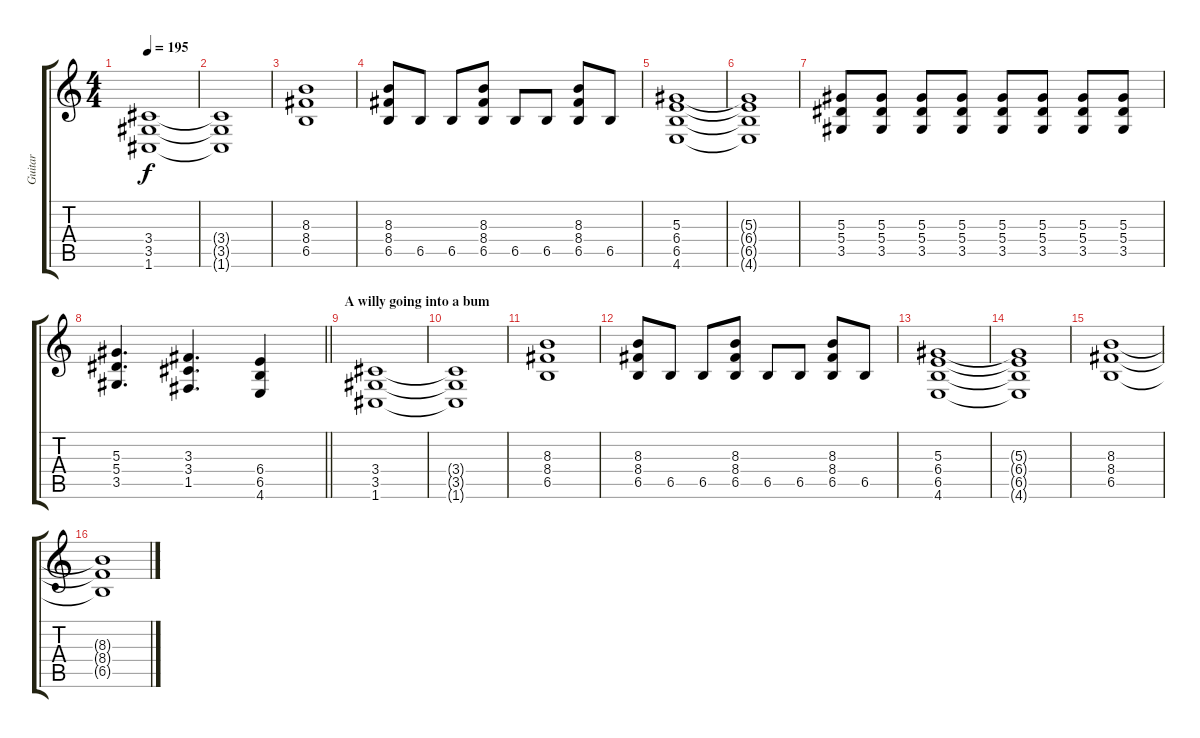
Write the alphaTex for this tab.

\track ("Guitar" "Guitar") {instrument distortionguitar}
\staff {score tabs}
\tuning (C4 G3 Eb3 Bb2 F2 C2) {hide}
\ts (4 4)
\tempo 195
\clef g2
\ks c
(3.4 3.5 1.6).1{dy f} |
(3.4{t} 3.5{t} 1.6{t}).1 |
(8.3 8.4 6.5).1 |
(8.3 8.4 6.5).8 6.5.8 6.5.8 (8.3 8.4 6.5).8 6.5.8 6.5.8 (8.3 8.4 6.5).8 6.5.8 |
(5.3 6.4 6.5 4.6).1 |
(5.3{t} 6.4{t} 6.5{t} 4.6{t}).1 |
(5.3 5.4 3.5).8 (5.3 5.4 3.5).8 (5.3 5.4 3.5).8 (5.3 5.4 3.5).8 (5.3 5.4 3.5).8 (5.3 5.4 3.5).8 (5.3 5.4 3.5).8 (5.3 5.4 3.5).8 |
\barLineRight lightlight
(5.3 5.4 3.5).4{d} (3.3 3.4 1.5).4{d} (6.4 6.5 4.6).4 |
\section ("" "A willy going into a bum")
(3.4 3.5 1.6).1 |
(3.4{t} 3.5{t} 1.6{t}).1 |
(8.3 8.4 6.5).1 |
(8.3 8.4 6.5).8 6.5.8 6.5.8 (8.3 8.4 6.5).8 6.5.8 6.5.8 (8.3 8.4 6.5).8 6.5.8 |
(5.3 6.4 6.5 4.6).1 |
(5.3{t} 6.4{t} 6.5{t} 4.6{t}).1 |
(8.3 8.4 6.5).1 |
(8.3{t} 8.4{t} 6.5{t}).1
